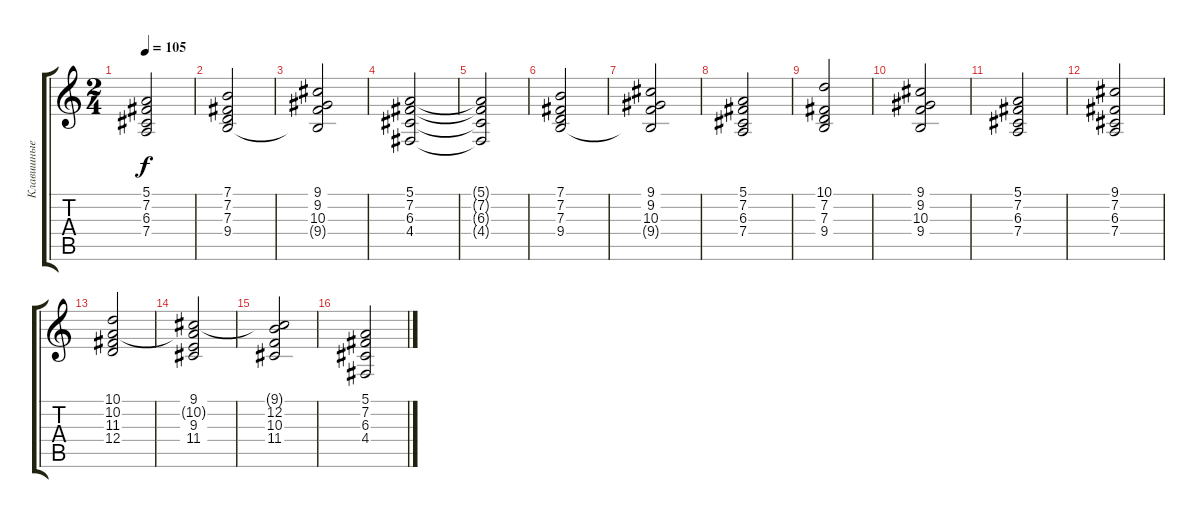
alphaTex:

\track ("Клавишные" "Клавишные") {instrument drawbarorgan}
\staff {score tabs}
\tuning (E4 B3 G3 D3 A2 E2) {hide}
\ts (2 4)
\tempo 105
\clef g2
\ks c
(5.1{t} 7.2{t} 6.3{t} 7.4{t}).2{dy f} |
(7.1 7.2 7.3 9.4).2 |
(9.1 9.2 10.3 9.4{t}).2 |
(5.1 7.2 6.3 4.4).2 |
(5.1{t} 7.2{t} 6.3{t} 4.4{t}).2 |
(7.1 7.2 7.3 9.4).2 |
(9.1 9.2 10.3 9.4{t}).2 |
(5.1 7.2 6.3 7.4).2 |
(10.1 7.2 7.3 9.4).2 |
(9.1 9.2 10.3 9.4).2 |
(5.1 7.2 6.3 7.4).2 |
(9.1 7.2 6.3 7.4).2 |
(10.1 10.2 11.3 12.4).2 |
(9.1 10.2{t} 9.3 11.4).2 |
(9.1{t} 12.2 10.3 11.4).2 |
(5.1 7.2 6.3 4.4).2
